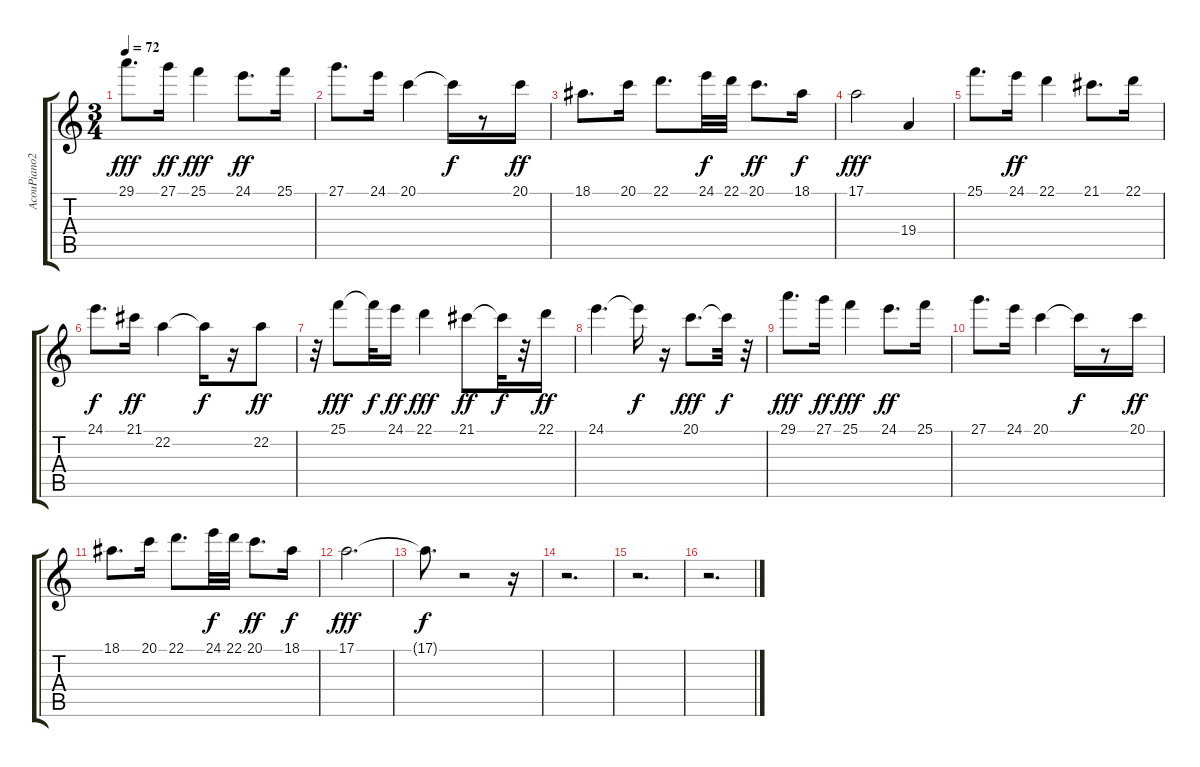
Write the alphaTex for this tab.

\track ("AcouPiano2" "AcouPiano2") {instrument brightacousticpiano}
\staff {score tabs}
\tuning (E4 B3 G3 D3 A2 E2) {hide}
\ts (3 4)
\tempo 72
\clef g2
\ks c
29.1.8{d dy fff} 27.1.16{dy ff} 25.1.4{dy fff} 24.1.8{d dy ff} 25.1.16 |
27.1.8{d} 24.1.16 20.1.4 20.1{t}.16{dy f} r.8 20.1.16{dy ff} |
18.1.8{d} 20.1.16 22.1.8{d} 24.1.32{dy f} 22.1.32 20.1.8{d dy ff} 18.1.16{dy f} |
17.1.2{dy fff} 19.4.4 |
25.1.8{d} 24.1.16{dy ff} 22.1.4 21.1.8{d} 22.1.16 |
24.1.8{d dy f} 21.1.16{dy ff} 22.2.4 22.2{t}.16{dy f} r.16 22.2.8{dy ff} |
r.32 25.1.8{dy fff} 25.1{t}.32{dy f} 24.1.16{dy ff} 22.1.4{dy fff} 21.1.8{dy ff} 21.1{t}.32{dy f} r.32 22.1.16{dy ff} |
24.1.4{d} 24.1{t}.16{dy f} r.16 20.1.8{d dy fff} 20.1{t}.32{dy f} r.32 |
29.1.8{d dy fff} 27.1.16{dy ff} 25.1.4{dy fff} 24.1.8{d dy ff} 25.1.16 |
27.1.8{d} 24.1.16 20.1.4 20.1{t}.16{dy f} r.8 20.1.16{dy ff} |
18.1.8{d} 20.1.16 22.1.8{d} 24.1.32{dy f} 22.1.32 20.1.8{d dy ff} 18.1.16{dy f} |
17.1.2{d dy fff} |
17.1{t}.8{d dy f} r.2 r.16 |
r.2{d} |
r.2{d} |
r.2{d}
